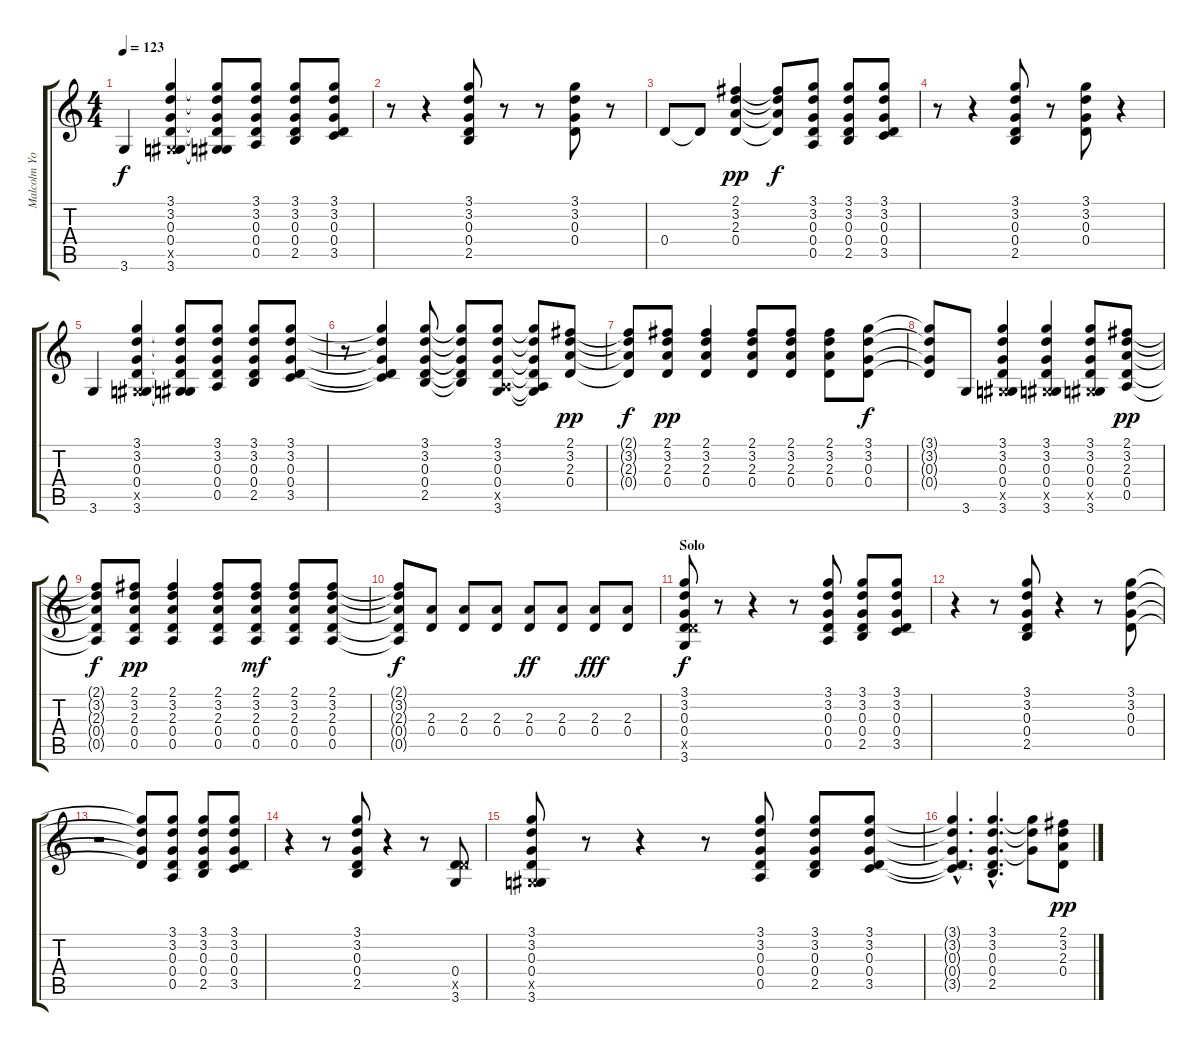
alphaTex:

\track ("Malcolm Young (Rythm Guitar)" "Malcolm Yo") {instrument overdrivenguitar}
\staff {score tabs}
\tuning (E4 B3 G3 D3 A2 E2) {hide}
\ts (4 4)
\tempo 123
\clef g2
\ks c
3.6.4{dy f} (3.1 3.2 0.3 0.4 -1.5{x} 3.6).4 (3.1{t} 3.2{t} 0.3{t} 0.4{t} -1.5{t} 3.6{t}).8 (3.1 3.2 0.3 0.4 0.5).8 (3.1 3.2 0.3 0.4 2.5).8 (3.1 3.2 0.3 0.4 3.5).8 |
r.8 r.4 (3.1 3.2 0.3 0.4 2.5).8 r.8 r.8 (3.1 3.2 0.3 0.4).8 r.8 |
0.4.8 0.4{t}.8 (2.1 3.2 2.3 0.4).4{dy pp} (2.1{t} 3.2{t} 2.3{t} 0.4{t}).8{dy f} (3.1 3.2 0.3 0.4 0.5).8 (3.1 3.2 0.3 0.4 2.5).8 (3.1 3.2 0.3 0.4 3.5).8 |
r.8 r.4 (3.1 3.2 0.3 0.4 2.5).8 r.8 (3.1 3.2 0.3 0.4).8 r.4 |
3.6.4 (3.1 3.2 0.3 0.4 -1.5{x} 3.6).4 (3.1{t} 3.2{t} 0.3{t} 0.4{t} -1.5{t} 3.6{t}).8 (3.1 3.2 0.3 0.4 0.5).8 (3.1 3.2 0.3 0.4 2.5).8 (3.1 3.2 0.3 0.4 3.5).8 |
r.8 (3.1{t} 3.2{t} 0.3{t} 0.4{t} 3.5{t}).4 (3.1 3.2 0.3 0.4 2.5).8 (3.1{t} 3.2{t} 0.3{t} 0.4{t} 2.5{t}).8 (3.1 3.2 0.3 0.4 0.5{x} 3.6).8 (3.1{t} 3.2{t} 0.3{t} 0.4{t} 0.5{t} 3.6{t}).8 (2.1 3.2 2.3 0.4).8{dy pp} |
(2.1{t} 3.2{t} 2.3{t} 0.4{t}).8{dy f} (2.1 3.2 2.3 0.4).8{dy pp} (2.1 3.2 2.3 0.4).4 (2.1 3.2 2.3 0.4).8 (2.1 3.2 2.3 0.4).8 (2.1 3.2 2.3 0.4).8 (3.1 3.2 0.3 0.4).8{dy f} |
(3.1{t} 3.2{t} 0.3{t} 0.4{t}).8 3.6.8 (3.1 3.2 0.3 0.4 -1.5{x} 3.6).4 (3.1 3.2 0.3 0.4 -1.5{x} 3.6).4 (3.1 3.2 0.3 0.4 -1.5{x} 3.6).8 (2.1 3.2 2.3 0.4 0.5).8{dy pp} |
(2.1{t} 3.2{t} 2.3{t} 0.4{t} 0.5{t}).8{dy f} (2.1 3.2 2.3 0.4 0.5).8{dy pp} (2.1 3.2 2.3 0.4 0.5).4 (2.1 3.2 2.3 0.4 0.5).8 (2.1 3.2 2.3 0.4 0.5).8{dy mf} (2.1 3.2 2.3 0.4 0.5).8 (2.1 3.2 2.3 0.4 0.5).8 |
(2.1{t} 3.2{t} 2.3{t} 0.4{t} 0.5{t}).8{dy f} (2.3 0.4).8 (2.3 0.4).8 (2.3 0.4).8 (2.3 0.4).8{dy ff} (2.3 0.4).8 (2.3 0.4).8{dy fff} (2.3 0.4).8 |
\section ("" "Solo")
(3.1 3.2 0.3 0.4 5.5{x} 3.6).8{dy f} r.8 r.4 r.8 (3.1 3.2 0.3 0.4 0.5).8 (3.1 3.2 0.3 0.4 2.5).8 (3.1 3.2 0.3 0.4 3.5).8 |
r.4 r.8 (3.1 3.2 0.3 0.4 2.5).8 r.4 r.8 (3.1 3.2 0.3 0.4).8 |
r.2 (3.1{t} 3.2{t} 0.3{t} 0.4{t}).8 (3.1 3.2 0.3 0.4 0.5).8 (3.1 3.2 0.3 0.4 2.5).8 (3.1 3.2 0.3 0.4 3.5).8 |
r.4 r.8 (3.1 3.2 0.3 0.4 2.5).8 r.4 r.8 (0.4 5.5{x} 3.6).8 |
(3.1 3.2 0.3 0.4 -1.5{x} 3.6).8 r.8 r.4 r.8 (3.1 3.2 0.3 0.4 0.5).8 (3.1 3.2 0.3 0.4 2.5).8 (3.1 3.2 0.3 0.4 3.5).8 |
(3.1{hac t} 3.2{hac t} 0.3{hac t} 0.4{hac t} 3.5{hac t}).4{d} (3.1{hac} 3.2{hac} 0.3{hac} 0.4{hac} 2.5{hac}).4{d} (3.1{t} 3.2{t} 0.3{t}).8 (2.1 3.2 2.3 0.4).8{dy pp}
